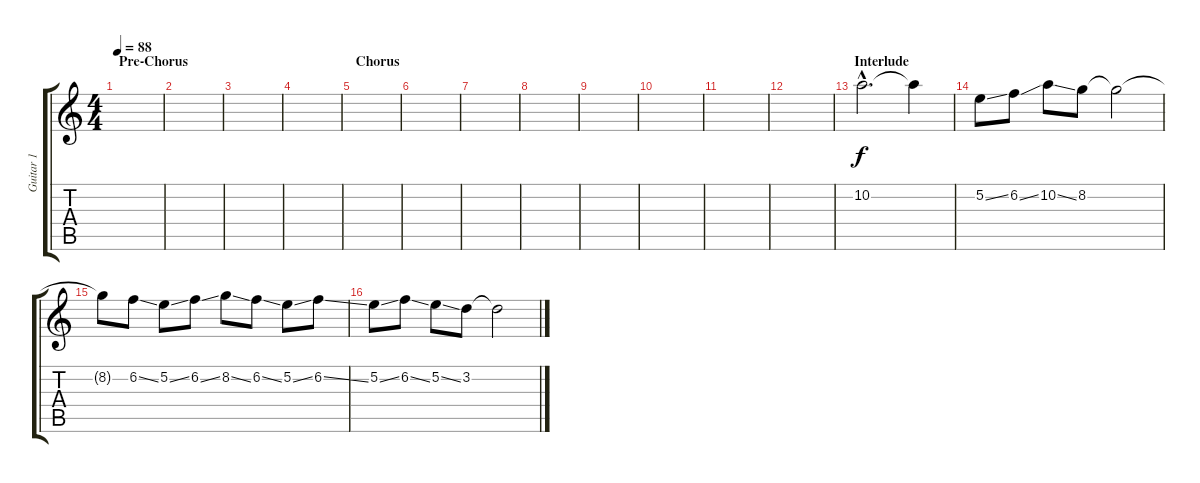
\track ("Guitar 1" "Guitar 1") {instrument electricguitarclean}
\staff {score tabs}
\tuning (E4 B3 G3 D3 A2 E2) {hide}
\ts (4 4)
\section ("" "Pre-Chorus")
\tempo 88
\clef g2
\ks c
|
|
|
|
\section ("" "Chorus")
|
|
|
|
|
|
|
|
\section ("" "Interlude")
10.2{hac}.2{d} 10.2{t}.4 |
5.2{ss}.8 6.2{ss}.8 10.2{ss}.8 8.2.8 8.2{t}.2 |
8.2{t}.8 6.2{ss}.8 5.2{ss}.8 6.2{ss}.8 8.2{ss}.8 6.2{ss}.8 5.2{ss}.8 6.2{ss}.8 |
5.2{ss}.8 6.2{ss}.8 5.2{ss}.8 3.2.8 3.2{t}.2
